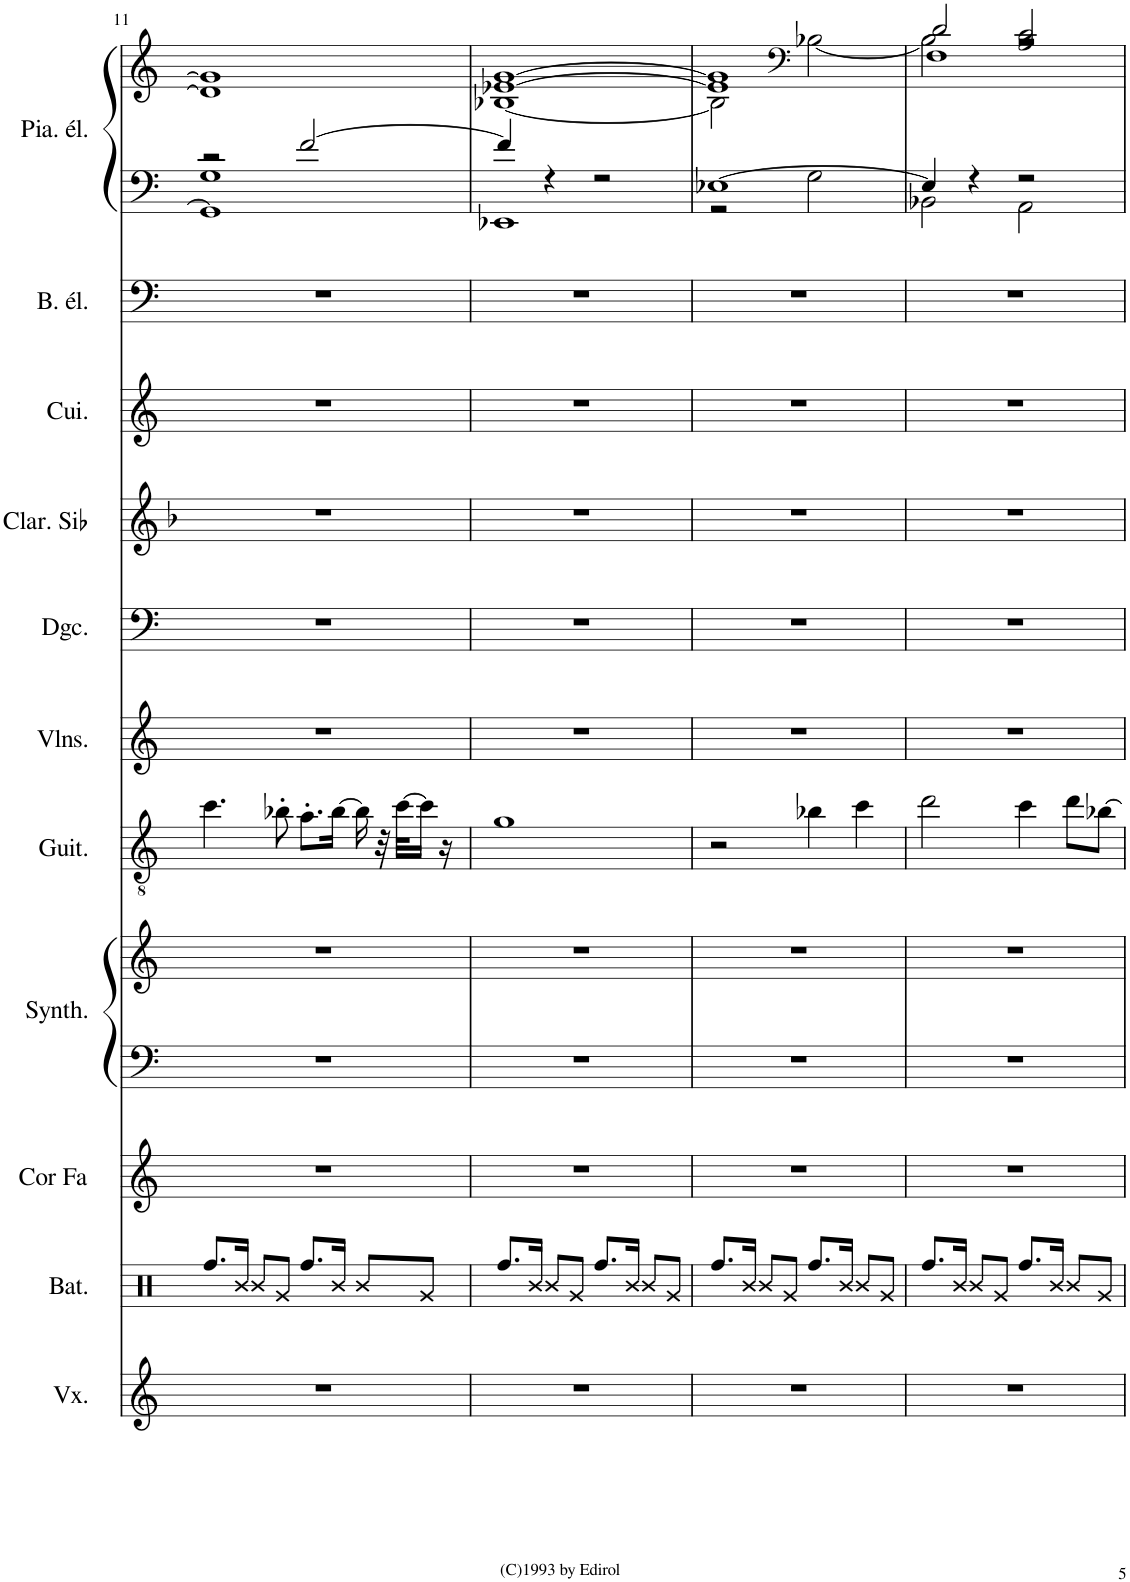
**kern	**kern	**kern	**kern	**kern	**kern	**kern	**kern	**kern	**kern	**kern	**kern	**kern
*part11	*part10	*part9	*part8	*part8	*part7	*part6	*part5	*part4	*part3	*part2	*part1	*part1
*staff13	*staff12	*staff11	*staff10	*staff9	*staff8	*staff7	*staff6	*staff5	*staff4	*staff3	*staff2	*staff1
*I"Voix	*I"Batterie	*I"Cor en Fa	*I"Synthétiseur d'instruments à cordes	*	*I"Guitare acoustique	*I"Violons	*I"Dungchen	*I"Clarinette en Sib	*I"Cuivres	*I"Basse électrique	*I"Piano électrique, Don't Leave Me...	*
*I'Vx.	*I'Bat.	*I'Cor Fa	*I'Synth.	*	*I'Guit.	*I'Vlns.	*I'Dgc.	*I'Clar. Sib	*I'Cui.	*I'B. él.	*I'Pia. él.	*
!!LO:PB:g=z
*clefG2	*clefX	*clefG2	*clefF4	*clefG2	*clefGv2	*clefG2	*clefF4	*clefG2	*clefG2	*clefF4	*clefF4	*clefF4
*	*	*Trd4c7	*	*	*	*	*Trd1c2	*Trd1c2	*	*Trd7c12	*	*
*k[]	*k[]	*k[]	*k[]	*k[]	*k[]	*k[]	*k[]	*k[b-]	*k[]	*k[]	*k[]	*k[]
*M4/4	*M4/4	*M4/4	*M4/4	*M4/4	*M4/4	*M4/4	*M4/4	*M4/4	*M4/4	*M4/4	*M4/4	*M4/4
=11	=11	=11	=11	=11	=11	=11	=11	=11	=11	=11	=11	=11
*	*	*	*	*	*	*	*	*	*	*	*^	*
*	*	*	*	*	*	*	*	*	*	*	*	*^	*
1r	8.Rff/L	1r	1r	1r	4.cc\	1r	1r	1r	1r	1r	2r	1G	1GG]	1d] 1g]
.	16R/Jk	.	.	.	.	.	.	.	.	.	.	.	.	.
.	8R/L	.	.	.	.	.	.	.	.	.	.	.	.	.
.	8Rg/J	.	.	.	8b-X'\	.	.	.	.	.	.	.	.	.
.	8.Rff/L	.	.	.	8.a'\L	.	.	.	.	.	[2f/	.	.	.
.	16R/Jk	.	.	.	[16b-\Jk	.	.	.	.	.	.	.	.	.
.	8R/L	.	.	.	16b-\]	.	.	.	.	.	.	.	.	.
.	.	.	.	.	32r	.	.	.	.	.	.	.	.	.
.	.	.	.	.	[32cc\KLL	.	.	.	.	.	.	.	.	.
.	8Rg/J	.	.	.	16cc\JJ]	.	.	.	.	.	.	.	.	.
.	.	.	.	.	16r	.	.	.	.	.	.	.	.	.
*	*	*	*	*	*	*	*	*	*	*	*	*v	*v	*
=12	=12	=12	=12	=12	=12	=12	=12	=12	=12	=12	=12	=12	=12
*	*	*	*	*	*	*	*	*	*	*	*	*	*^
1r	8.Rff/L	1r	1r	1r	1g	1r	1r	1r	1r	1r	4f/]	1EE-X	[1e-X [1g	[1B-X
.	16R/Jk	.	.	.	.	.	.	.	.	.	.	.	.	.
.	8R/L	.	.	.	.	.	.	.	.	.	4r	.	.	.
.	8Rg/J	.	.	.	.	.	.	.	.	.	.	.	.	.
.	8.Rff/L	.	.	.	.	.	.	.	.	.	2r	.	.	.
.	16R/Jk	.	.	.	.	.	.	.	.	.	.	.	.	.
.	8R/L	.	.	.	.	.	.	.	.	.	.	.	.	.
.	8Rg/J	.	.	.	.	.	.	.	.	.	.	.	.	.
=13	=13	=13	=13	=13	=13	=13	=13	=13	=13	=13	=13	=13	=13	=13
1r	8.Rff/L	1r	1r	1r	2r	1r	1r	1r	1r	1r	[1E-X	2r	1e-] 1g]	2B-\]
.	16R/Jk	.	.	.	.	.	.	.	.	.	.	.	.	.
.	8R/L	.	.	.	.	.	.	.	.	.	.	.	.	.
.	8Rg/J	.	.	.	.	.	.	.	.	.	.	.	.	.
*	*	*	*	*	*	*	*	*	*	*	*	*	*clefF4	*
.	8.Rff/L	.	.	.	4b-X\	.	.	.	.	.	.	2G\	.	[2B-X\
.	16R/Jk	.	.	.	.	.	.	.	.	.	.	.	.	.
.	8R/L	.	.	.	4cc\	.	.	.	.	.	.	.	.	.
.	8Rg/J	.	.	.	.	.	.	.	.	.	.	.	.	.
=14	=14	=14	=14	=14	=14	=14	=14	=14	=14	=14	=14	=14	=14	=14
*	*	*	*	*	*	*	*	*	*	*	*	*	*	*^
1r	8.Rff/L	1r	1r	1r	2dd\	1r	1r	1r	1r	1r	4E-/]	2BB-X\	2d/	2B-\]	1F
.	16R/Jk	.	.	.	.	.	.	.	.	.	.	.	.	.	.
.	8R/L	.	.	.	.	.	.	.	.	.	4r	.	.	.	.
.	8Rg/J	.	.	.	.	.	.	.	.	.	.	.	.	.	.
.	8.Rff/L	.	.	.	4cc\	.	.	.	.	.	2r	2AA\	2A/ 2c/	2r	.
.	16R/Jk	.	.	.	.	.	.	.	.	.	.	.	.	.	.
.	8R/L	.	.	.	8dd\L	.	.	.	.	.	.	.	.	.	.
.	8Rg/J	.	.	.	[8b-X\J	.	.	.	.	.	.	.	.	.	.
*	*	*	*	*	*	*	*	*	*	*	*v	*v	*	*	*
*	*	*	*	*	*	*	*	*	*	*	*	*v	*v	*v
=	=	=	=	=	=	=	=	=	=	=	=	=
*-	*-	*-	*-	*-	*-	*-	*-	*-	*-	*-	*-	*-
